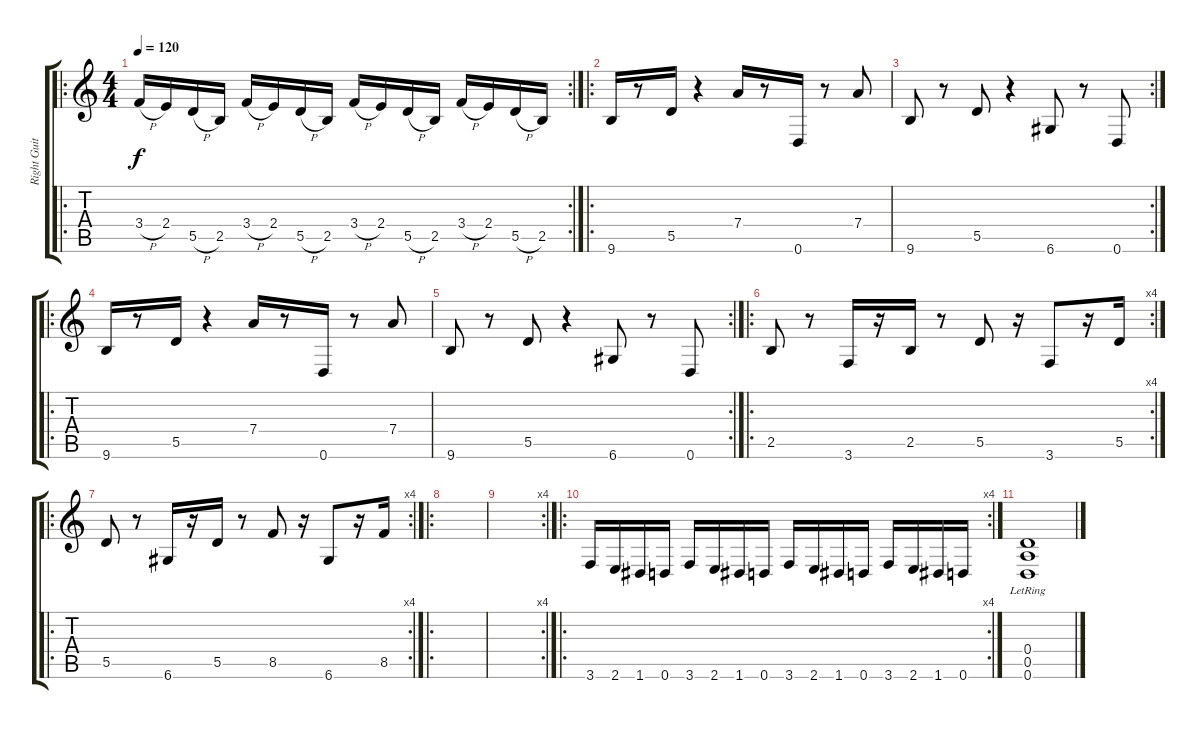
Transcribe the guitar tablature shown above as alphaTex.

\track ("Right Guitar" "Right Guit") {instrument distortionguitar}
\staff {score tabs}
\tuning (E4 B3 G3 D3 A2 D2) {hide}
\ro
\rc 2
\ts (4 4)
\tempo 120
\clef g2
\ks c
3.4{h}.16{dy f} 2.4.16 5.5{h}.16 2.5.16 3.4{h}.16 2.4.16 5.5{h}.16 2.5.16 3.4{h}.16 2.4.16 5.5{h}.16 2.5.16 3.4{h}.16 2.4.16 5.5{h}.16 2.5.16 |
\ro
9.6.16 r.8 5.5.16 r.4 7.4.16 r.8 0.6.16 r.8 7.4.8 |
\rc 2
9.6.8 r.8 5.5.8 r.4 6.6.8 r.8 0.6.8 |
\ro
9.6.16 r.8 5.5.16 r.4 7.4.16 r.8 0.6.16 r.8 7.4.8 |
\rc 2
9.6.8 r.8 5.5.8 r.4 6.6.8 r.8 0.6.8 |
\ro
\rc 4
2.5.8 r.8 3.6.16 r.16 2.5.16 r.8 5.5.8 r.16 3.6.8 r.16 5.5.16 |
\ro
\rc 4
5.5.8 r.8 6.6.16 r.16 5.5.16 r.8 8.5.8 r.16 6.6.8 r.16 8.5.16 |
\ro
|
\rc 4
|
\ro
\rc 4
3.6.16 2.6.16 1.6.16 0.6.16 3.6.16 2.6.16 1.6.16 0.6.16 3.6.16 2.6.16 1.6.16 0.6.16 3.6.16 2.6.16 1.6.16 0.6.16 |
(0.4 0.5 0.6{lr}).1
